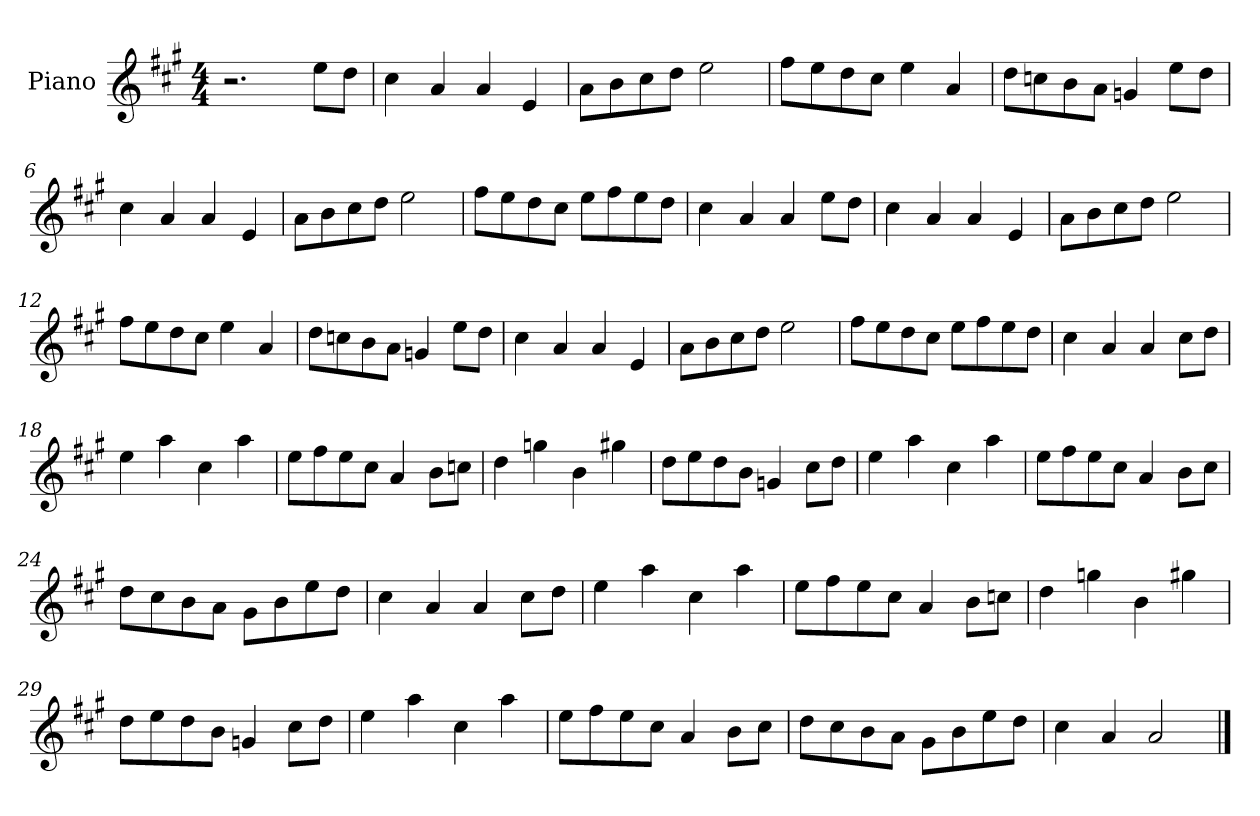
**kern
*part1
*staff1
*I"Piano
*I'Pno
*clefG2
*k[f#c#g#]
*M4/4
=1
2.r
8ee\L
8dd\J
=2
4cc#\
4a/
4a/
4e/
=3
8a\L
8b\
8cc#\
8dd\J
2ee\
=4
8ff#\L
8ee\
8dd\
8cc#\J
4ee\
4a/
=5
8dd\L
8ccn\
8b\
8a\J
4gn/
8ee\L
8dd\J
=6
4cc#\
4a/
4a/
4e/
=7
8a\L
8b\
8cc#\
8dd\J
2ee\
=8
8ff#\L
8ee\
8dd\
8cc#\J
8ee\L
8ff#\
8ee\
8dd\J
=9
4cc#\
4a/
4a/
8ee\L
8dd\J
=10
4cc#\
4a/
4a/
4e/
=11
8a\L
8b\
8cc#\
8dd\J
2ee\
=12
8ff#\L
8ee\
8dd\
8cc#\J
4ee\
4a/
=13
8dd\L
8ccn\
8b\
8a\J
4gn/
8ee\L
8dd\J
=14
4cc#\
4a/
4a/
4e/
=15
8a\L
8b\
8cc#\
8dd\J
2ee\
=16
8ff#\L
8ee\
8dd\
8cc#\J
8ee\L
8ff#\
8ee\
8dd\J
=17
4cc#\
4a/
4a/
8cc#\L
8dd\J
=18
4ee\
4aa\
4cc#\
4aa\
=19
8ee\L
8ff#\
8ee\
8cc#\J
4a/
8b\L
8ccn\J
=20
4dd\
4ggn\
4b\
4gg#X\
=21
8dd\L
8ee\
8dd\
8b\J
4gn/
8cc#\L
8dd\J
=22
4ee\
4aa\
4cc#\
4aa\
=23
8ee\L
8ff#\
8ee\
8cc#\J
4a/
8b\L
8cc#\J
=24
8dd\L
8cc#\
8b\
8a\J
8g#\L
8b\
8ee\
8dd\J
=25
4cc#\
4a/
4a/
8cc#\L
8dd\J
=26
4ee\
4aa\
4cc#\
4aa\
=27
8ee\L
8ff#\
8ee\
8cc#\J
4a/
8b\L
8ccn\J
=28
4dd\
4ggn\
4b\
4gg#X\
=29
8dd\L
8ee\
8dd\
8b\J
4gn/
8cc#\L
8dd\J
=30
4ee\
4aa\
4cc#\
4aa\
=31
8ee\L
8ff#\
8ee\
8cc#\J
4a/
8b\L
8cc#\J
=32
8dd\L
8cc#\
8b\
8a\J
8g#\L
8b\
8ee\
8dd\J
=33
4cc#\
4a/
2a/
==
*-
